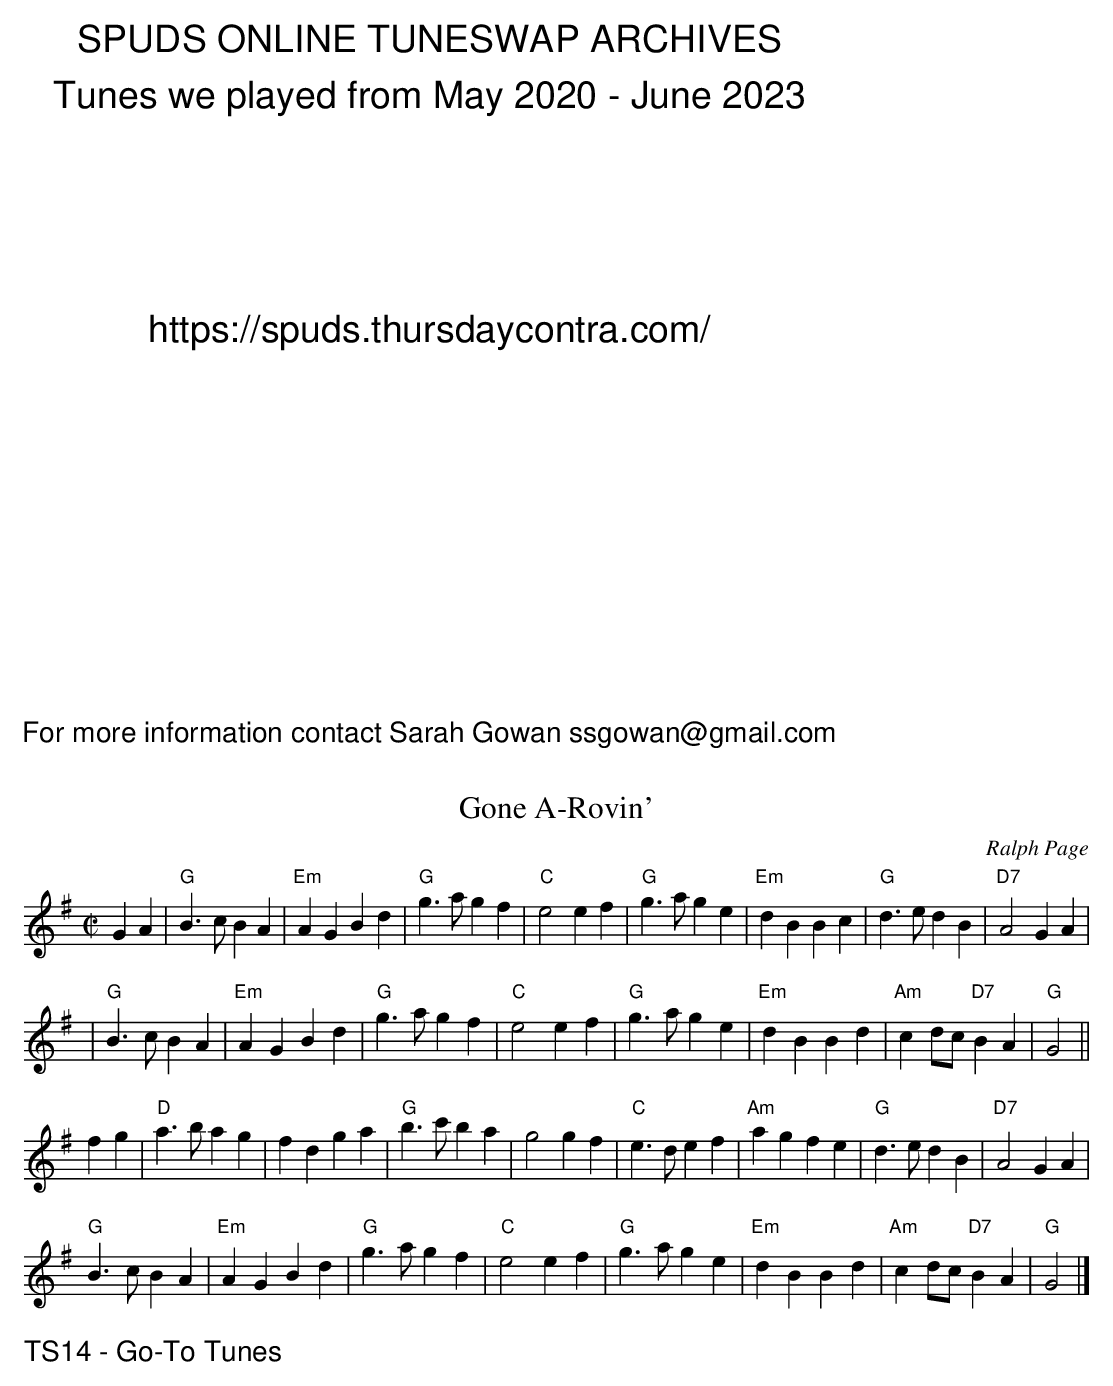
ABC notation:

X:1
T: Gone A-Rovin'
O: Ralph Page
M: C|
L: 1/8
K: G
 G2A2|"G"B3cB2A2|"Em"A2G2B2d2|"G"g3ag2f2 |"C"e4e2f2 |"G"g3ag2e2|"Em"d2B2B2c2|"G"d3ed2B2|"D7"A4G2A2|
|"G"B3cB2A2|"Em"A2G2B2d2 |"G"g3ag2f2 |"C"e4e2f2 |"G"g3ag2e2 |"Em"d2B2B2d2|"Am"c2dc"D7"B2A2|"G"G4||
f2g2|"D"a3ba2g2 | f2d2g2a2|"G"b3c'b2a2| g4g2f2 |"C"e3de2f2|"Am"a2g2f2e2|"G"d3ed2B2 |"D7"A4G2A2|
"G"B3cB2A2|"Em"A2G2B2d2|"G"g3ag2f2|"C"e4e2f2|"G"g3ag2e2|"Em"d2B2B2d2|"Am"c2dc"D7"B2A2|"G"G4|]
